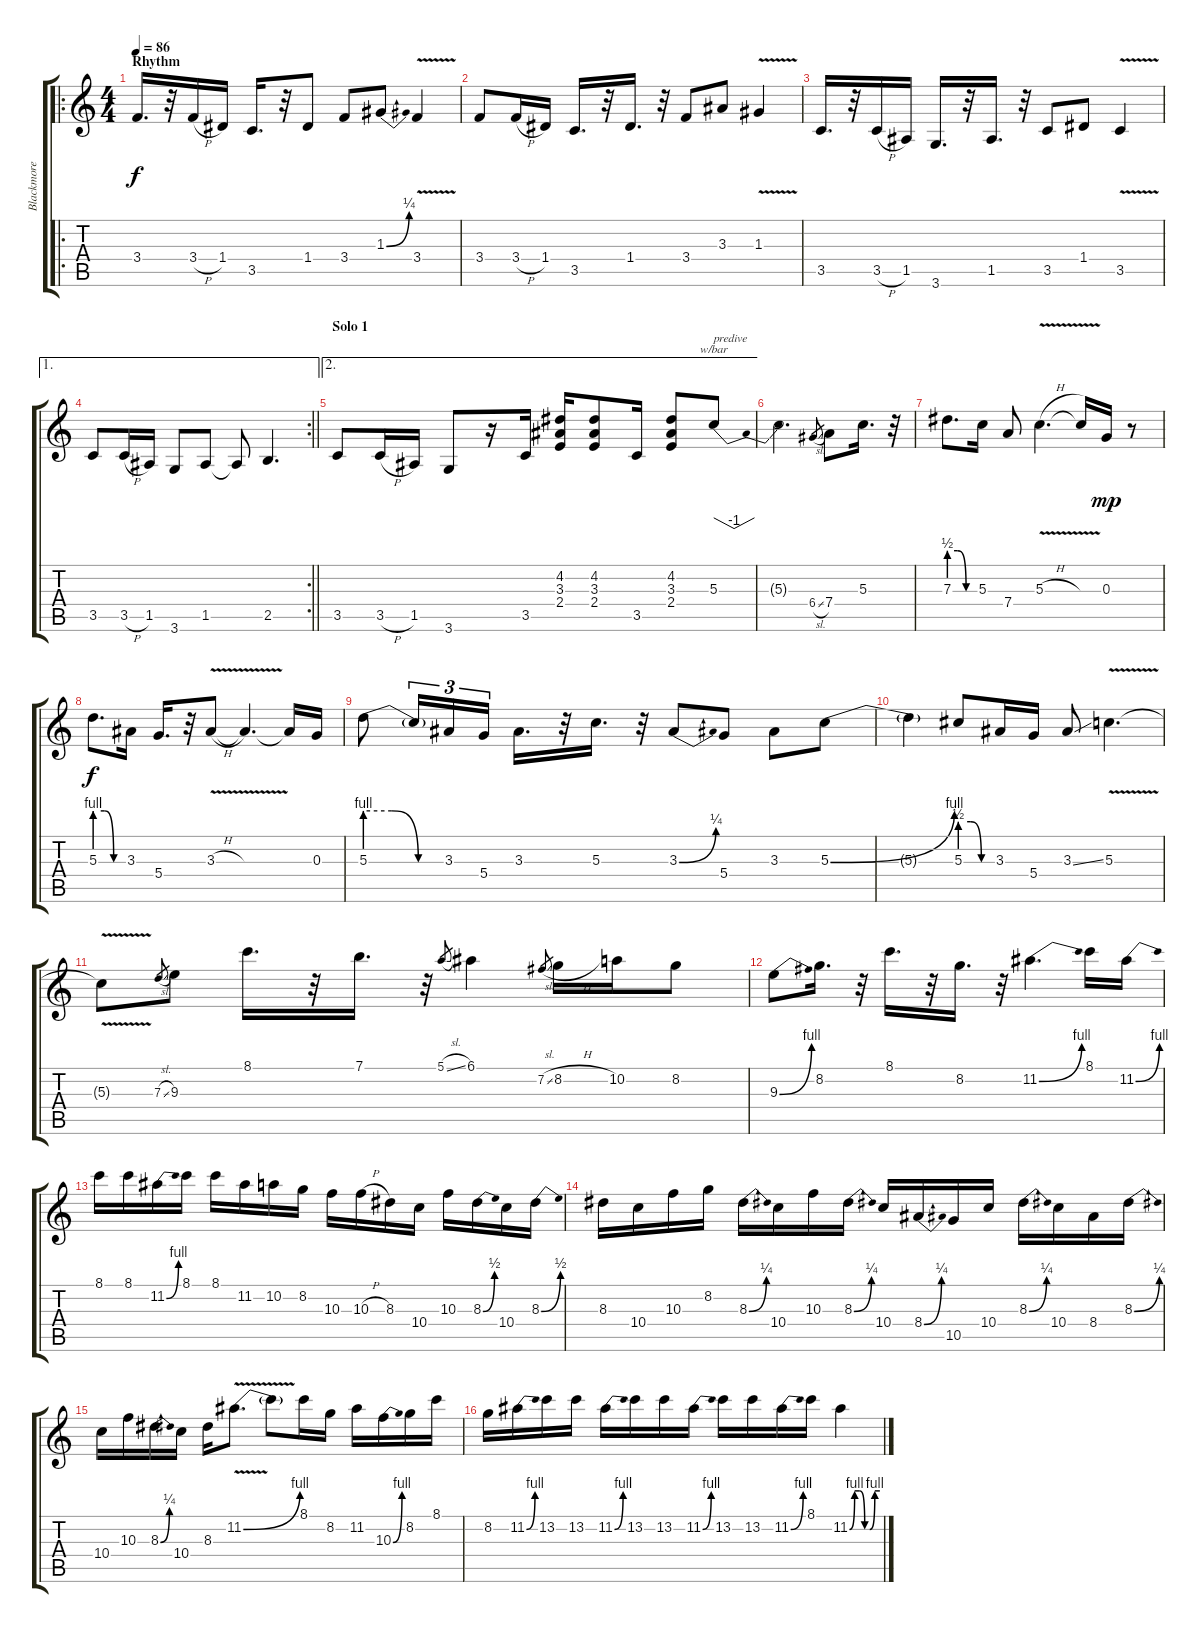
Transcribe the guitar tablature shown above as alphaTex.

\track ("Blackmore solo" "Blackmore ") {instrument overdrivenguitar}
\staff {score tabs}
\tuning (E4 B3 G3 D3 A2 E2) {hide}
\ro
\ts (4 4)
\section ("" "Rhythm")
\tempo 86
\clef g2
\ks c
3.4.16{d dy f instrument overdrivenguitar} r.32 3.4{h}.16 1.4.16 3.5.16{d} r.32 1.4.8 3.4.8 1.3{be (bend 0 0 60 1)}.8 3.4{v}.4 |
3.4.8 3.4{h}.16 1.4.16 3.5.16{d} r.32 1.4.16{d} r.32 3.4.8 3.3.8 1.3{v}.4 |
3.5.16{d} r.32 3.5{h}.16 1.5.16 3.6.16{d} r.32 1.5.16{d} r.32 3.5.8 1.4.8 3.5{v}.4 |
\ae 1
\rc 2
\barLineRight lightlight
3.5.8 3.5{h}.16 1.5.16 3.6.8 1.5.8 1.5{t}.8 2.5.4{d} |
\ae 2
\section ("" "Solo 1")
3.5.8 3.5{h}.16 1.5.16 3.6.8 r.16 3.5.16 (4.2 3.3 2.4).16 (4.2 3.3 2.4).8 3.5.16 (4.2 3.3 2.4).8 5.3.8{tbe (dip default 0 0 30 -4 60 0) txt "predive"} |
5.3{t}.2{d} 6.4{sl}.8{gr} 7.4.8 5.3.16{d} r.32 |
7.3{be (custom 0 2 20 2 40 0 60 0)}.8{d} 5.3.16 7.4.8 5.3{v h}.4{d} 5.3{t}.16 0.3.16{dy mp} r.8 |
5.3{be (custom 0 4 20 4 40 0 60 0)}.8{d dy f} 3.3.16 5.4.16{d} r.32 3.3{v h}.8 3.3{t}.4{d} 3.3{t}.16 0.3.16 |
5.3{be (custom 0 4 20 4 40 0 60 0)}.8 5.3{t}.16{tu (3 2)} 3.3.16{tu (3 2)} 5.4.16{tu (3 2)} 3.3.16{d} r.32 5.3.16{d} r.32 3.3{be (bend 0 0 60 1)}.8 5.4.8 3.3.8 5.3{be (bend 0 0 60 4)}.8 |
5.3{t}.4 5.3{be (custom 0 2 20 2 40 0 60 0)}.8 3.3.16 5.4.16 3.3{ss}.8 5.3{v}.4{d} |
5.3{t}.8 7.3{sl}.8{gr} 9.3.8 8.1.16{d} r.32 7.1.16{d} r.32 5.1{sl}.8{gr} 6.1.4 7.2{sl}.8{gr} 8.2{h}.16 10.2.16 8.2.8 |
9.3{be (bend 0 0 60 4)}.8 8.2.16{d} r.32 8.1.16{d} r.32 8.2.16{d} r.32 11.2{be (bend 0 0 60 4)}.4{d} 8.1.16 11.2{be (bend 0 0 60 4)}.16 |
8.1.16 8.1.16 11.2{be (bend 0 0 60 4)}.16 8.1.16 8.1.16 11.2.16 10.2.16 8.2.16 10.3.16 10.3{h}.16 8.3.16 10.4.16 10.3.16 8.3{be (bend 0 0 60 2)}.16 10.4.16 8.3{be (bend 0 0 60 2)}.16 |
8.3.16 10.4.16 10.3.16 8.2.16 8.3{be (bend 0 0 60 1)}.16 10.4.16 10.3.16 8.3{be (bend 0 0 60 1)}.16 10.4.16 8.4{be (bend 0 0 60 1)}.16 10.5.16 10.4.16 8.3{be (bend 0 0 60 1)}.16 10.4.16 8.4.16 8.3{be (bend 0 0 60 1)}.16 |
10.4.16 10.3.16 8.3{be (bend 0 0 60 1)}.16 10.4.16 8.3.16 11.2{be (bend 0 0 60 4) v}.8{d} 11.2{t}.8 8.1.16 8.2.16 11.2.16 10.3{be (bend 0 0 60 4)}.16 8.2.16 8.1.16 |
8.2.16 11.2{be (bend 0 0 60 4)}.16 13.2.16 13.2.16 11.2{be (bend 0 0 60 4)}.16 13.2.16 13.2.16 11.2{be (bend 0 0 60 4)}.16 13.2.16 13.2.16 11.2{be (bend 0 0 60 4)}.16 8.1.16 11.2{be (custom 0 0 10 4 20 4 30 0 40 0 50 4 60 4)}.4
